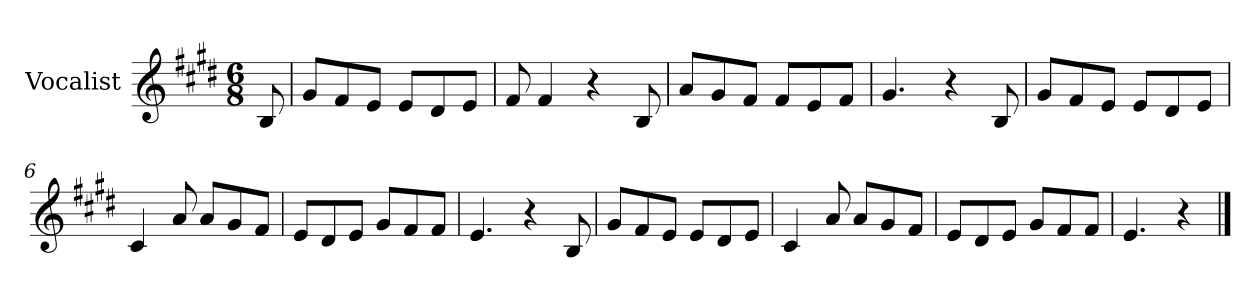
**kern
*part1
*staff1
*I"Vocalist
*k[f#c#g#d#]
*E:
*M6/8
=
8B
=1
8g#L
8f#
8eJ
8eL
8d#
8eJ
=2
8f#
4f#
4r
8B
=3
8aL
8g#
8f#J
8f#L
8e
8f#J
=4
4.g#
4r
8B
=5
8g#L
8f#
8eJ
8eL
8d#
8eJ
=6
4c#
8a
8aL
8g#
8f#J
=7
8eL
8d#
8eJ
8g#L
8f#
8f#J
=8
4.e
4r
8B
=9
8g#L
8f#
8eJ
8eL
8d#
8eJ
=10
4c#
8a
8aL
8g#
8f#J
=11
8eL
8d#
8eJ
8g#L
8f#
8f#J
=12
4.e
4r
==
*-
